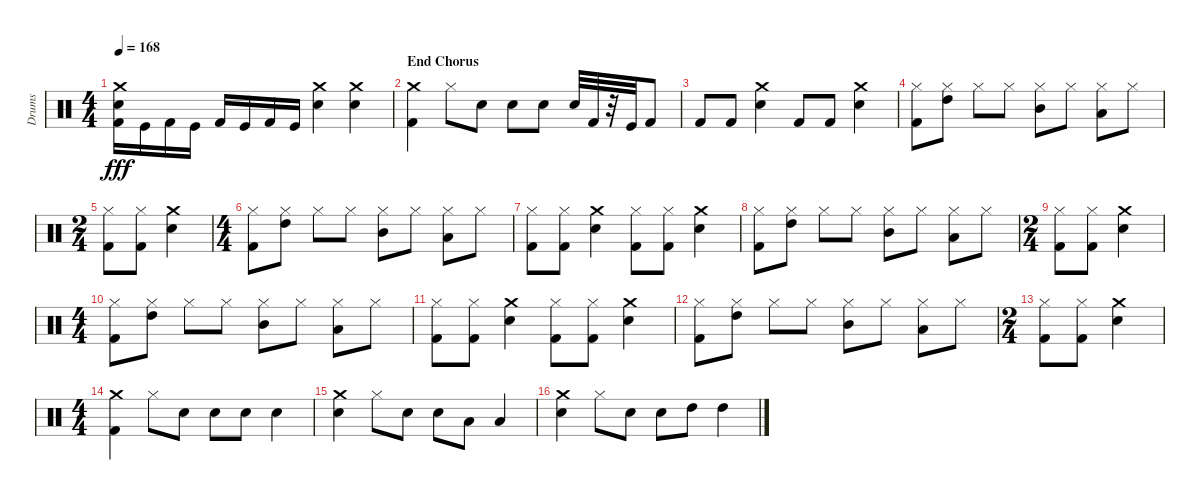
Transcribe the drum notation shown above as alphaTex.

\track ("Drums" "Drums") {instrument percussion}
\staff {score}
\articulation defaults
\ts (4 4)
\tempo 168
\clef neutral
\ks c
("Kick (hit) 2" "Snare (hit) 2" "Crash medium (hit)").16{dy fff} "Kick (hit)".16 "Kick (hit) 2".16 "Kick (hit)".16 "Kick (hit) 2".16 "Kick (hit)".16 "Kick (hit) 2".16 "Kick (hit)".16 ("Crash medium (hit)" "Snare (hit) 2").4 ("Snare (hit) 2" "Crash medium (hit)").4 |
\section ("" "End Chorus")
("Kick (hit) 2" "Crash medium (hit)").4 "Hi-Hat (closed)".8 "Snare (hit) 2".8 "Snare (hit) 2".8 "Snare (hit) 2".8 "Snare (hit) 2".32 "Kick (hit) 2".32 r.32 "Kick (hit)".32 "Kick (hit) 2".8 |
"Kick (hit) 2".8 "Kick (hit) 2".8 ("Snare (hit) 2" "Crash medium (hit)").4 "Kick (hit) 2".8 "Kick (hit) 2".8 ("Crash medium (hit)" "Snare (hit) 2").4 |
("Hi-Hat (closed)" "Kick (hit) 2").8 ("High Tom (hit)" "Hi-Hat (closed)").8{balance 16} "Hi-Hat (closed)".8{balance 8} "Hi-Hat (closed)".8 ("Mid Tom (hit)" "Hi-Hat (closed)").8 "Hi-Hat (closed)".8 ("Low Tom (hit)" "Hi-Hat (closed)").8{balance 0} "Hi-Hat (closed)".8{balance 8} |
\ts (2 4)
("Kick (hit) 2" "Hi-Hat (closed)").8 ("Kick (hit) 2" "Hi-Hat (closed)").8 ("Snare (hit) 2" "Crash medium (hit)").4 |
\ts (4 4)
("Hi-Hat (closed)" "Kick (hit) 2").8 ("High Tom (hit)" "Hi-Hat (closed)").8{balance 16} "Hi-Hat (closed)".8{balance 8} "Hi-Hat (closed)".8 ("Mid Tom (hit)" "Hi-Hat (closed)").8 "Hi-Hat (closed)".8 ("Hi-Hat (closed)" "Low Tom (hit)").8{balance 0} "Hi-Hat (closed)".8{balance 8} |
("Hi-Hat (closed)" "Kick (hit) 2").8 ("Hi-Hat (closed)" "Kick (hit) 2").8 ("Snare (hit) 2" "Crash medium (hit)").4 ("Kick (hit) 2" "Hi-Hat (closed)").8 ("Kick (hit) 2" "Hi-Hat (closed)").8 ("Crash medium (hit)" "Snare (hit) 2").4 |
("Hi-Hat (closed)" "Kick (hit) 2").8 ("High Tom (hit)" "Hi-Hat (closed)").8{balance 16} "Hi-Hat (closed)".8{balance 8} "Hi-Hat (closed)".8 ("Mid Tom (hit)" "Hi-Hat (closed)").8 "Hi-Hat (closed)".8 ("Low Tom (hit)" "Hi-Hat (closed)").8{balance 0} "Hi-Hat (closed)".8{balance 8} |
\ts (2 4)
("Kick (hit) 2" "Hi-Hat (closed)").8 ("Kick (hit) 2" "Hi-Hat (closed)").8 ("Snare (hit) 2" "Crash medium (hit)").4 |
\ts (4 4)
("Hi-Hat (closed)" "Kick (hit) 2").8 ("High Tom (hit)" "Hi-Hat (closed)").8{balance 16} "Hi-Hat (closed)".8{balance 8} "Hi-Hat (closed)".8 ("Mid Tom (hit)" "Hi-Hat (closed)").8 "Hi-Hat (closed)".8 ("Hi-Hat (closed)" "Low Tom (hit)").8{balance 0} "Hi-Hat (closed)".8{balance 8} |
("Hi-Hat (closed)" "Kick (hit) 2").8 ("Hi-Hat (closed)" "Kick (hit) 2").8 ("Snare (hit) 2" "Crash medium (hit)").4 ("Kick (hit) 2" "Hi-Hat (closed)").8 ("Kick (hit) 2" "Hi-Hat (closed)").8 ("Crash medium (hit)" "Snare (hit) 2").4 |
("Hi-Hat (closed)" "Kick (hit) 2").8 ("High Tom (hit)" "Hi-Hat (closed)").8{balance 16} "Hi-Hat (closed)".8{balance 8} "Hi-Hat (closed)".8 ("Mid Tom (hit)" "Hi-Hat (closed)").8 "Hi-Hat (closed)".8 ("Hi-Hat (closed)" "Low Tom (hit)").8{balance 0} "Hi-Hat (closed)".8{balance 8} |
\ts (2 4)
("Hi-Hat (closed)" "Kick (hit) 2").8 ("Hi-Hat (closed)" "Kick (hit) 2").8 ("Crash medium (hit)" "Snare (hit) 2").4 |
\ts (4 4)
("Kick (hit) 2" "Crash medium (hit)").4 "Hi-Hat (closed)".8 "Snare (hit) 2".8 "Snare (hit) 2".8 "Snare (hit) 2".8 "Snare (hit) 2".4 |
("Snare (hit) 2" "Crash medium (hit)").4 "Hi-Hat (closed)".8 "Snare (hit) 2".8 "Snare (hit) 2".8 "Low Tom (hit)".8 "Low Tom (hit)".4 |
("Snare (hit) 2" "Crash medium (hit)").4 "Hi-Hat (closed)".8 "Snare (hit) 2".8 "Snare (hit) 2".8 "High Tom (hit)".8 "High Tom (hit)".4
